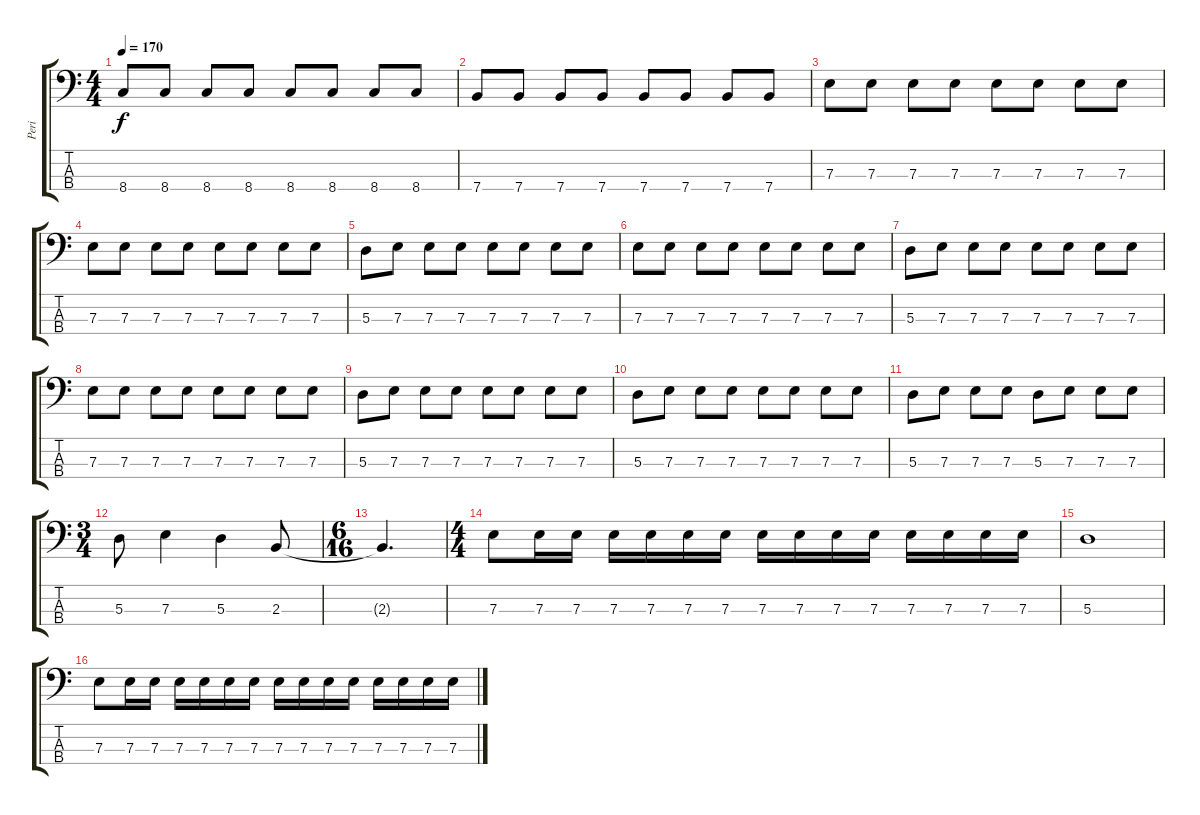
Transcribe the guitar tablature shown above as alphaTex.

\track ("Peri" "Peri") {instrument electricbassfinger}
\staff {score tabs}
\tuning (G2 D2 A1 E1) {hide}
\ts (4 4)
\tempo 170
\clef f4
\ks c
8.4.8{dy f} 8.4.8 8.4.8 8.4.8 8.4.8 8.4.8 8.4.8 8.4.8 |
7.4.8 7.4.8 7.4.8 7.4.8 7.4.8 7.4.8 7.4.8 7.4.8 |
7.3.8 7.3.8 7.3.8 7.3.8 7.3.8 7.3.8 7.3.8 7.3.8 |
7.3.8 7.3.8 7.3.8 7.3.8 7.3.8 7.3.8 7.3.8 7.3.8 |
5.3.8 7.3.8 7.3.8 7.3.8 7.3.8 7.3.8 7.3.8 7.3.8 |
7.3.8 7.3.8 7.3.8 7.3.8 7.3.8 7.3.8 7.3.8 7.3.8 |
5.3.8 7.3.8 7.3.8 7.3.8 7.3.8 7.3.8 7.3.8 7.3.8 |
7.3.8 7.3.8 7.3.8 7.3.8 7.3.8 7.3.8 7.3.8 7.3.8 |
5.3.8 7.3.8 7.3.8 7.3.8 7.3.8 7.3.8 7.3.8 7.3.8 |
5.3.8 7.3.8 7.3.8 7.3.8 7.3.8 7.3.8 7.3.8 7.3.8 |
5.3.8 7.3.8 7.3.8 7.3.8 5.3.8 7.3.8 7.3.8 7.3.8 |
\ts (3 4)
5.3.8 7.3.4 5.3.4 2.3.8 |
\ts (6 16)
2.3{t}.4{d} |
\ts (4 4)
7.3.8 7.3.16 7.3.16 7.3.16 7.3.16 7.3.16 7.3.16 7.3.16 7.3.16 7.3.16 7.3.16 7.3.16 7.3.16 7.3.16 7.3.16 |
5.3.1 |
7.3.8 7.3.16 7.3.16 7.3.16 7.3.16 7.3.16 7.3.16 7.3.16 7.3.16 7.3.16 7.3.16 7.3.16 7.3.16 7.3.16 7.3.16
